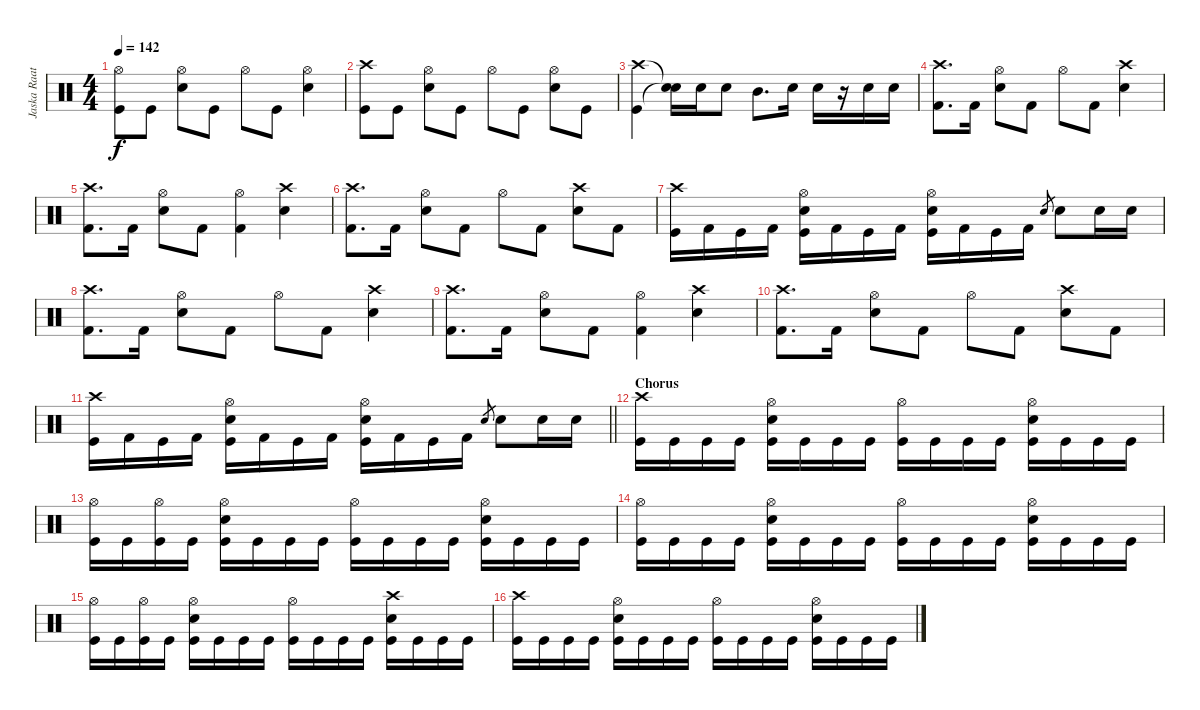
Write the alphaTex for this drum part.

\track ("Jaska Raatikainen" "Jaska Raat") {instrument percussion}
\staff {score}
\articulation defaults
\ts (4 4)
\tempo 142
\clef neutral
\ks c
("Hi-Hat (open)" "Kick (hit)").8{dy f} "Kick (hit)".8 ("Hi-Hat (open)" "Snare (hit) 2").8 "Kick (hit)".8 "Hi-Hat (open)".8 "Kick (hit)".8 ("Hi-Hat (open)" "Snare (hit) 2").4 |
("Crash high (hit)" "Kick (hit)").8 "Kick (hit)".8 ("Hi-Hat (open)" "Snare (hit) 2").8 "Kick (hit)".8 "Hi-Hat (open)".8 "Kick (hit)".8 ("Hi-Hat (open)" "Snare (hit) 2").8 "Kick (hit)".8 |
("Crash high (hit)" "Kick (hit)").4 ("Snare (hit)"{t} "Snare (hit)"{t}).16 "Snare (hit) 2".16 "Snare (hit) 2".8 "Mid Tom (hit)".8{d} "Snare (hit) 2".16 "Snare (hit) 2".16 r.16 "Snare (hit) 2".16 "Snare (hit) 2".16 |
("Crash high (hit)" "Kick (hit) 2").8{d} "Kick (hit) 2".16 ("Hi-Hat (open)" "Electric Snare (hit)").8 "Kick (hit) 2".8 "Hi-Hat (open)".8 "Kick (hit) 2".8 ("Crash high (hit)" "Electric Snare (hit)").4 |
("Crash high (hit)" "Kick (hit) 2").8{d} "Kick (hit) 2".16 ("Hi-Hat (open)" "Electric Snare (hit)").8 "Kick (hit) 2".8 ("Hi-Hat (open)" "Kick (hit) 2").4 ("Crash high (hit)" "Electric Snare (hit)").4 |
("Crash high (hit)" "Kick (hit) 2").8{d} "Kick (hit) 2".16 ("Hi-Hat (open)" "Electric Snare (hit)").8 "Kick (hit) 2".8 "Hi-Hat (open)".8 "Kick (hit) 2".8 ("Crash high (hit)" "Electric Snare (hit)").8 "Kick (hit) 2".8 |
("Crash high (hit)" "Kick (hit)").16 "Kick (hit) 2".16 "Kick (hit)".16 "Kick (hit) 2".16 ("Hi-Hat (open)" "Electric Snare (hit)" "Kick (hit)").16 "Kick (hit) 2".16 "Kick (hit)".16 "Kick (hit) 2".16 ("Hi-Hat (open)" "Electric Snare (hit)" "Kick (hit)").16 "Kick (hit) 2".16 "Kick (hit)".16 "Kick (hit) 2".16 "Electric Snare (hit)".8{gr} "Electric Snare (hit)".8 "Electric Snare (hit)".16 "Electric Snare (hit)".16 |
("Crash high (hit)" "Kick (hit) 2").8{d} "Kick (hit) 2".16 ("Hi-Hat (open)" "Electric Snare (hit)").8 "Kick (hit) 2".8 "Hi-Hat (open)".8 "Kick (hit) 2".8 ("Crash high (hit)" "Electric Snare (hit)").4 |
("Crash high (hit)" "Kick (hit) 2").8{d} "Kick (hit) 2".16 ("Hi-Hat (open)" "Electric Snare (hit)").8 "Kick (hit) 2".8 ("Hi-Hat (open)" "Kick (hit) 2").4 ("Crash high (hit)" "Electric Snare (hit)").4 |
("Crash high (hit)" "Kick (hit) 2").8{d} "Kick (hit) 2".16 ("Hi-Hat (open)" "Electric Snare (hit)").8 "Kick (hit) 2".8 "Hi-Hat (open)".8 "Kick (hit) 2".8 ("Crash high (hit)" "Electric Snare (hit)").8 "Kick (hit) 2".8 |
\barLineRight lightlight
("Crash high (hit)" "Kick (hit)").16 "Kick (hit) 2".16 "Kick (hit)".16 "Kick (hit) 2".16 ("Hi-Hat (open)" "Electric Snare (hit)" "Kick (hit)").16 "Kick (hit) 2".16 "Kick (hit)".16 "Kick (hit) 2".16 ("Hi-Hat (open)" "Electric Snare (hit)" "Kick (hit)").16 "Kick (hit) 2".16 "Kick (hit)".16 "Kick (hit) 2".16 "Electric Snare (hit)".8{gr} "Electric Snare (hit)".8 "Electric Snare (hit)".16 "Electric Snare (hit)".16 |
\section ("" "Chorus")
("Crash high (hit)" "Kick (hit)").16 "Kick (hit)".16 "Kick (hit)".16 "Kick (hit)".16 ("Hi-Hat (open)" "Snare (hit) 2" "Kick (hit)").16 "Kick (hit)".16 "Kick (hit)".16 "Kick (hit)".16 ("Hi-Hat (open)" "Kick (hit)").16 "Kick (hit)".16 "Kick (hit)".16 "Kick (hit)".16 ("Hi-Hat (open)" "Snare (hit) 2" "Kick (hit)").16 "Kick (hit)".16 "Kick (hit)".16 "Kick (hit)".16 |
("Hi-Hat (open)" "Kick (hit)").16 "Kick (hit)".16 ("Hi-Hat (open)" "Kick (hit)").16 "Kick (hit)".16 ("Hi-Hat (open)" "Snare (hit) 2" "Kick (hit)").16 "Kick (hit)".16 "Kick (hit)".16 "Kick (hit)".16 ("Hi-Hat (open)" "Kick (hit)").16 "Kick (hit)".16 "Kick (hit)".16 "Kick (hit)".16 ("Hi-Hat (open)" "Snare (hit) 2" "Kick (hit)").16 "Kick (hit)".16 "Kick (hit)".16 "Kick (hit)".16 |
("Hi-Hat (open)" "Kick (hit)").16 "Kick (hit)".16 "Kick (hit)".16 "Kick (hit)".16 ("Hi-Hat (open)" "Snare (hit) 2" "Kick (hit)").16 "Kick (hit)".16 "Kick (hit)".16 "Kick (hit)".16 ("Hi-Hat (open)" "Kick (hit)").16 "Kick (hit)".16 "Kick (hit)".16 "Kick (hit)".16 ("Hi-Hat (open)" "Snare (hit) 2" "Kick (hit)").16 "Kick (hit)".16 "Kick (hit)".16 "Kick (hit)".16 |
("Hi-Hat (open)" "Kick (hit)").16 "Kick (hit)".16 ("Hi-Hat (open)" "Kick (hit)").16 "Kick (hit)".16 ("Hi-Hat (open)" "Snare (hit) 2" "Kick (hit)").16 "Kick (hit)".16 "Kick (hit)".16 "Kick (hit)".16 ("Hi-Hat (open)" "Kick (hit)").16 "Kick (hit)".16 "Kick (hit)".16 "Kick (hit)".16 ("Crash high (hit)" "Snare (hit) 2" "Kick (hit)").16 "Kick (hit)".16 "Kick (hit)".16 "Kick (hit)".16 |
("Crash high (hit)" "Kick (hit)").16 "Kick (hit)".16 "Kick (hit)".16 "Kick (hit)".16 ("Hi-Hat (open)" "Snare (hit) 2" "Kick (hit)").16 "Kick (hit)".16 "Kick (hit)".16 "Kick (hit)".16 ("Hi-Hat (open)" "Kick (hit)").16 "Kick (hit)".16 "Kick (hit)".16 "Kick (hit)".16 ("Hi-Hat (open)" "Snare (hit) 2" "Kick (hit)").16 "Kick (hit)".16 "Kick (hit)".16 "Kick (hit)".16
